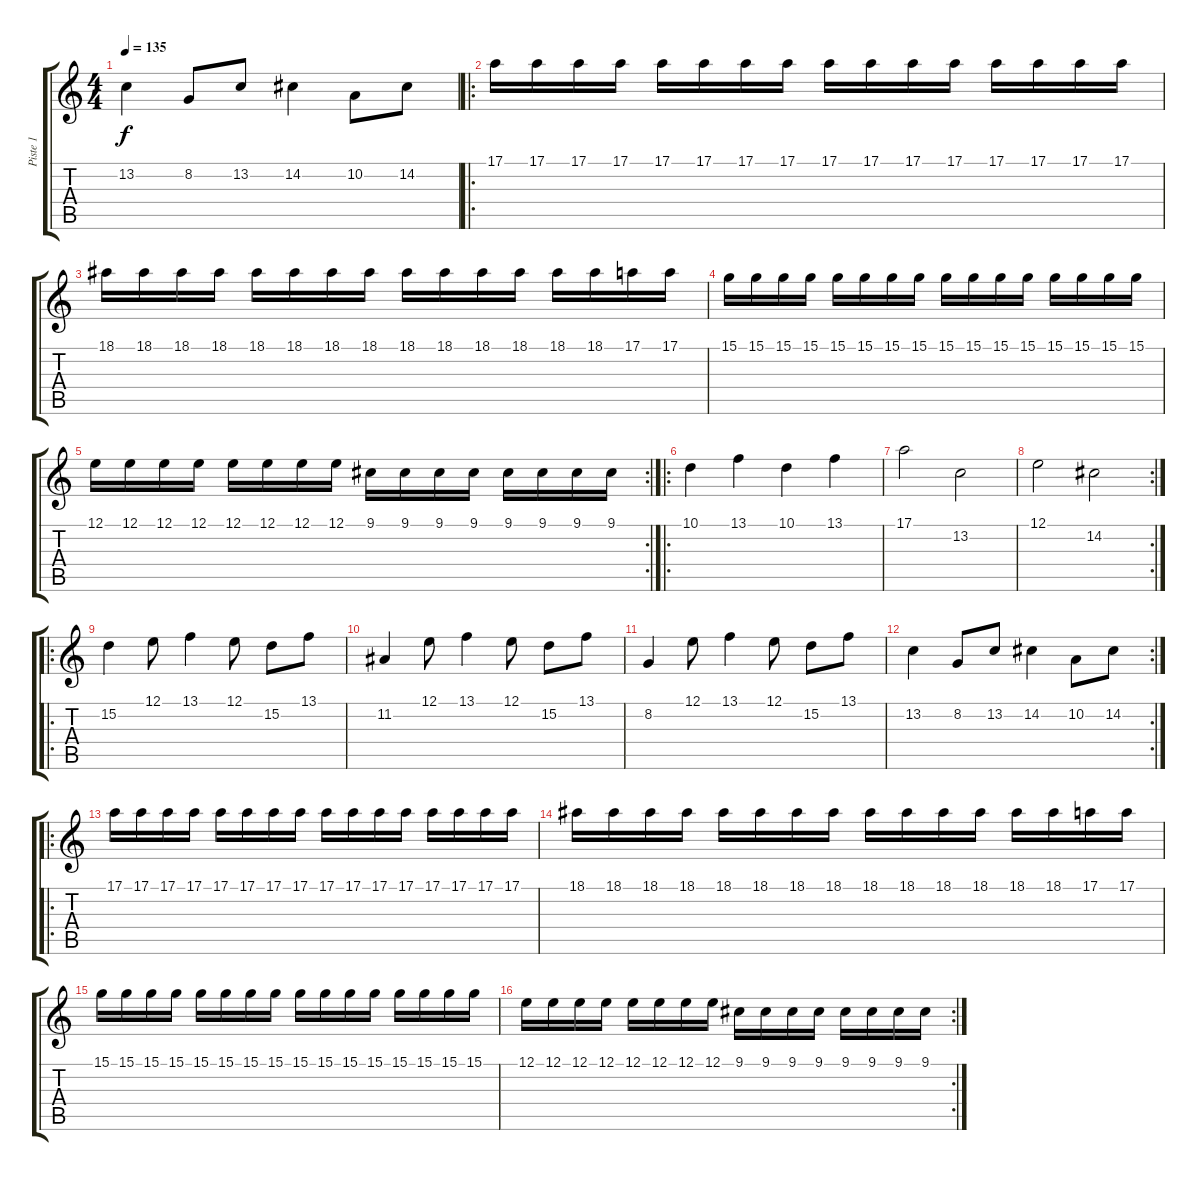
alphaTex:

\track ("Piste 1" "Piste 1") {instrument violin}
\staff {score tabs}
\tuning (E4 B3 G3 D3 A2 E2) {hide}
\ts (4 4)
\tempo 135
\clef g2
\ks c
13.2.4{dy f} 8.2.8 13.2.8 14.2.4 10.2.8 14.2.8 |
\ro
17.1.16 17.1.16 17.1.16 17.1.16 17.1.16 17.1.16 17.1.16 17.1.16 17.1.16 17.1.16 17.1.16 17.1.16 17.1.16 17.1.16 17.1.16 17.1.16 |
18.1.16 18.1.16 18.1.16 18.1.16 18.1.16 18.1.16 18.1.16 18.1.16 18.1.16 18.1.16 18.1.16 18.1.16 18.1.16 18.1.16 17.1.16 17.1.16 |
15.1.16 15.1.16 15.1.16 15.1.16 15.1.16 15.1.16 15.1.16 15.1.16 15.1.16 15.1.16 15.1.16 15.1.16 15.1.16 15.1.16 15.1.16 15.1.16 |
\rc 2
12.1.16 12.1.16 12.1.16 12.1.16 12.1.16 12.1.16 12.1.16 12.1.16 9.1.16 9.1.16 9.1.16 9.1.16 9.1.16 9.1.16 9.1.16 9.1.16 |
\ro
10.1.4 13.1.4 10.1.4 13.1.4 |
17.1.2 13.2.2 |
\rc 2
12.1.2 14.2.2 |
\ro
15.2.4 12.1.8 13.1.4 12.1.8 15.2.8 13.1.8 |
11.2.4 12.1.8 13.1.4 12.1.8 15.2.8 13.1.8 |
8.2.4 12.1.8 13.1.4 12.1.8 15.2.8 13.1.8 |
\rc 2
13.2.4 8.2.8 13.2.8 14.2.4 10.2.8 14.2.8 |
\ro
17.1.16 17.1.16 17.1.16 17.1.16 17.1.16 17.1.16 17.1.16 17.1.16 17.1.16 17.1.16 17.1.16 17.1.16 17.1.16 17.1.16 17.1.16 17.1.16 |
18.1.16 18.1.16 18.1.16 18.1.16 18.1.16 18.1.16 18.1.16 18.1.16 18.1.16 18.1.16 18.1.16 18.1.16 18.1.16 18.1.16 17.1.16 17.1.16 |
15.1.16 15.1.16 15.1.16 15.1.16 15.1.16 15.1.16 15.1.16 15.1.16 15.1.16 15.1.16 15.1.16 15.1.16 15.1.16 15.1.16 15.1.16 15.1.16 |
\rc 2
12.1.16 12.1.16 12.1.16 12.1.16 12.1.16 12.1.16 12.1.16 12.1.16 9.1.16 9.1.16 9.1.16 9.1.16 9.1.16 9.1.16 9.1.16 9.1.16
